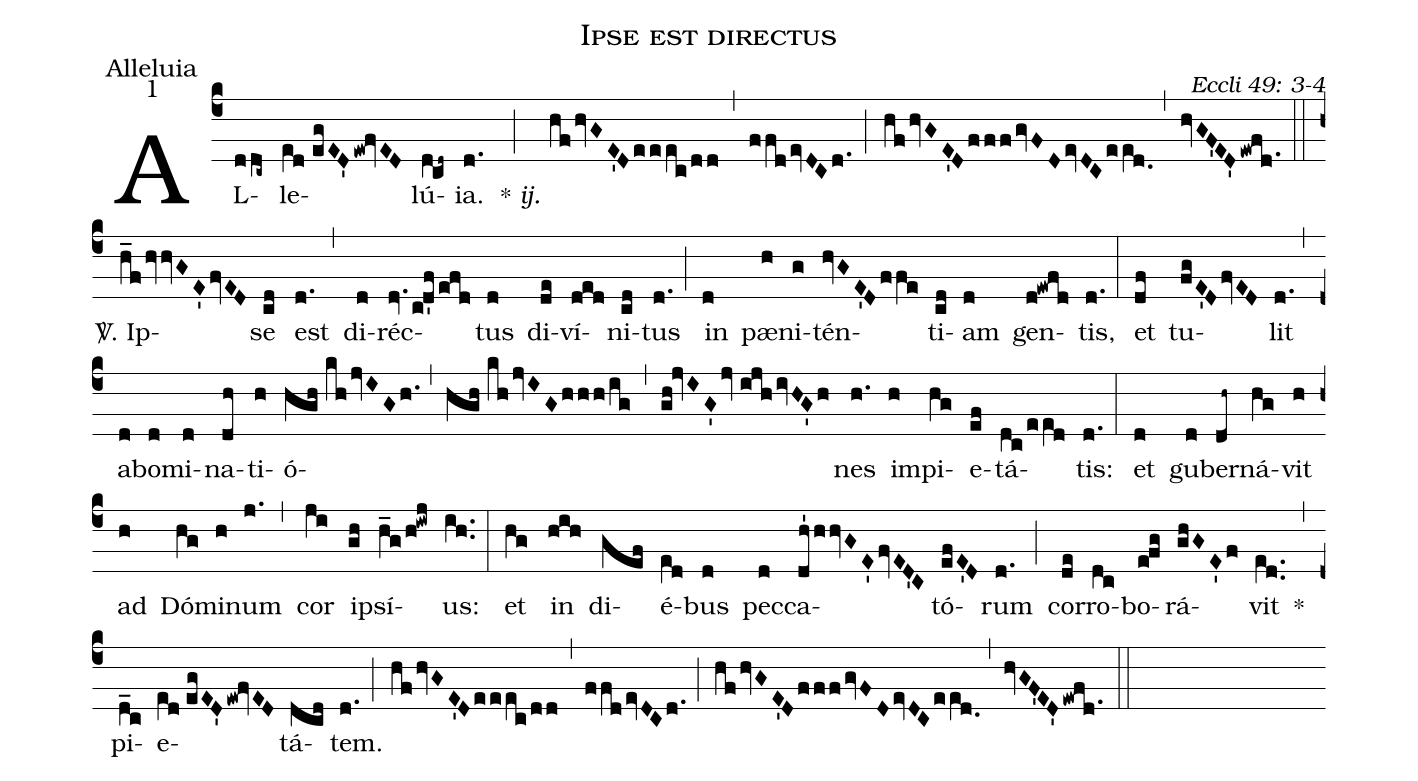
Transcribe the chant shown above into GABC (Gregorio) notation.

name: Ipse est directus;
office-part: Alleluia;
mode: 1;
commentary: Eccli 49: 3-4;
%%
(c4) AL(ddc~)le(e[ll:1]d//egED'ew!fvED)lú(dV!cd~)ia.(d.) {*}~<i>ij.</i>(;) (hfhvGE'Deeec/dd) (,) (ffdevDCd.) (;) (hfhvGE'DfffgvFDevDCee[ll:1]d.0) (,) (hvGF'ED'ewfd.1) (::)
<sp>V/</sp>. Ip(h_fhvvGE'fvED)se(cd) est(d.) (,) di(d)réc(dv.cd'f/efd)tus(d) di(de)ví(ded)ni(cd)tus(d.) (;) in(d) pæ(h)ni(g)tén(hvGE'Dffe)ti(cd)am(d) gen(d!ewfd)tis,(d.) (:)
et(df) tu(fgE'DfvED)lit(d.) (,) ab(d)o(d)mi(d)na(dh)ti(h)ó(hgh//khjvIGh.)(,)(hgh//khjvIGhhh/ig)(,)(gh!jvIG'jv//ijhivHG'h)nes(h.) im(h)pi(hg)e(ef)tá(dc/ee[ll:1]d)tis:(d.) (:)
et(d) gu(d)ber(dh~)ná(hg)vit(h) ad(h) Dó(hg)mi(h)num(j.) (,) cor(ji) ip(gh)sí(h_g/h!iwj)us:(ih..) (:)
et(hg) in(hih) di(gef)é(e[ll:1]d)bus(d) pec(d)ca(dh'hhvGE'fvED'C)tó(efE'D)rum(d.) (;) cor(de)ro(dc)bo(efg)rá(ghGE'f)vit(e[ll:1]d..) *(,) pi(d_c)e(e[ll:1]d//egED'ew!fvED)tá(dcd)tem.(d.) (;) (hfhvGE'Deeec/dd) (,) (ffdevDCd.) (;) (hfhvGE'DfffgvFDevDCee[ll:1]d.0) (,) (hvGF'ED'ewfd.1) (::)
